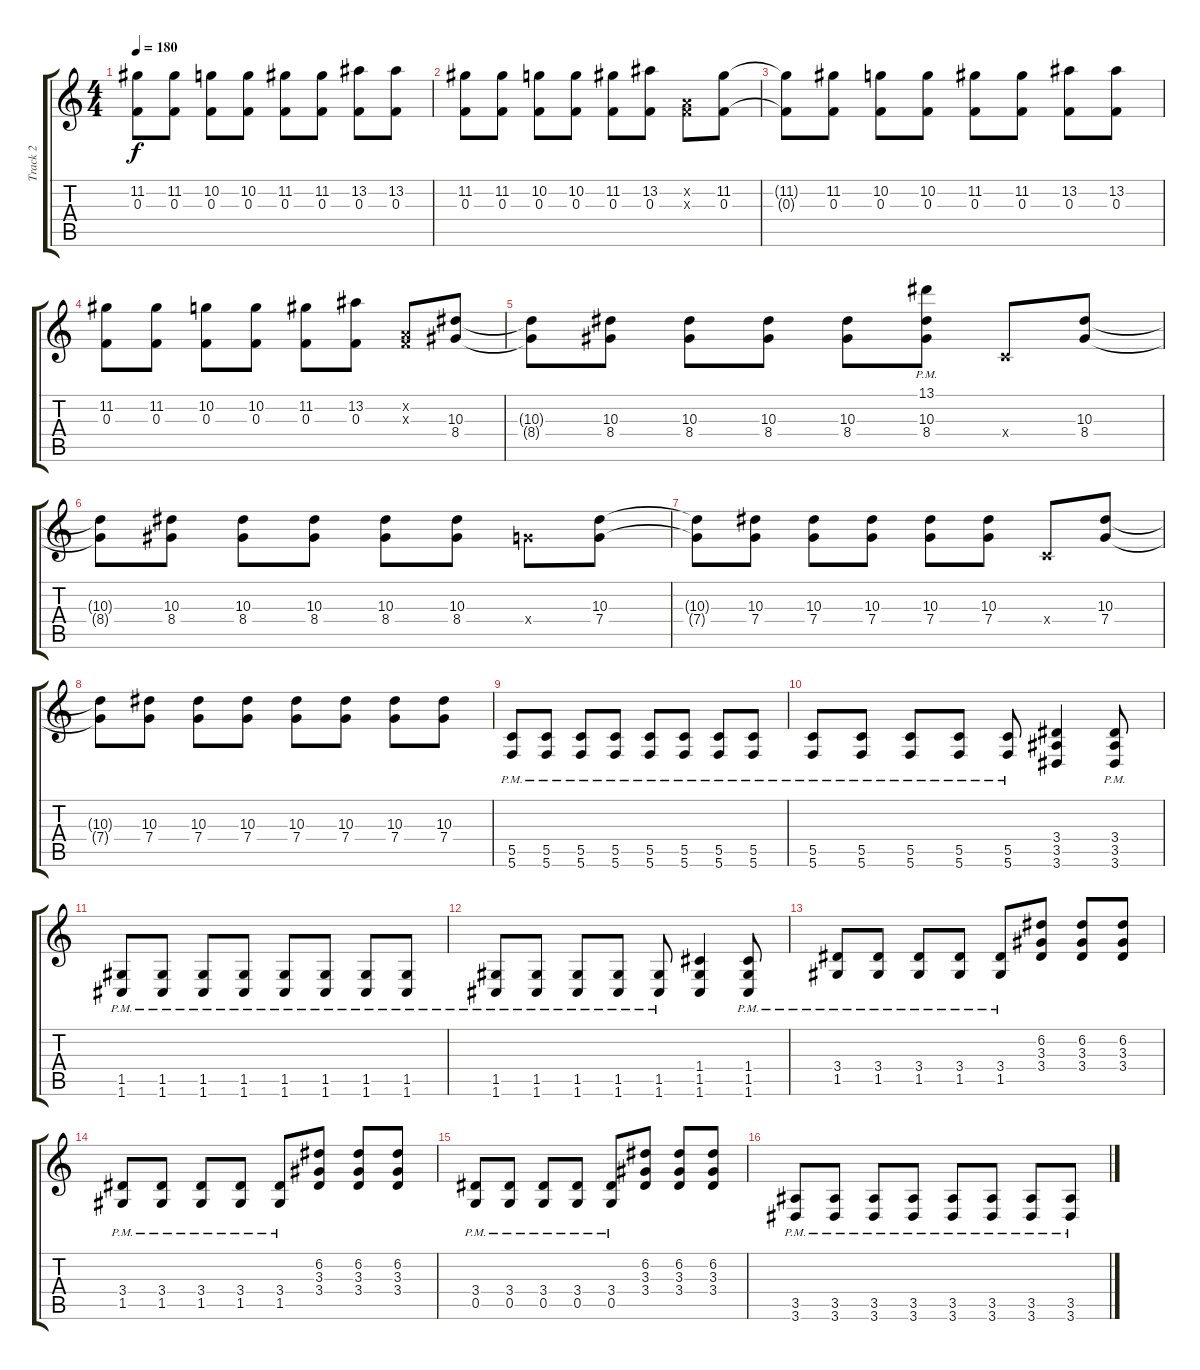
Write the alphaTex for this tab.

\track ("Track 2" "Track 2") {instrument overdrivenguitar}
\staff {score tabs}
\tuning (D4 A3 F3 C3 G2 C2) {hide}
\ts (4 4)
\tempo 180
\clef g2
\ks c
(11.2{t} 0.3{t}).8{dy f} (11.2 0.3).8 (10.2 0.3).8 (10.2 0.3).8 (11.2 0.3).8 (11.2 0.3).8 (13.2 0.3).8 (13.2 0.3).8 |
(11.2 0.3).8 (11.2 0.3).8 (10.2 0.3).8 (10.2 0.3).8 (11.2 0.3).8 (13.2 0.3).8 (0.2{x} 0.3{x}).8 (11.2 0.3).8 |
(11.2{t} 0.3{t}).8 (11.2 0.3).8 (10.2 0.3).8 (10.2 0.3).8 (11.2 0.3).8 (11.2 0.3).8 (13.2 0.3).8 (13.2 0.3).8 |
(11.2 0.3).8 (11.2 0.3).8 (10.2 0.3).8 (10.2 0.3).8 (11.2 0.3).8 (13.2 0.3).8 (0.2{x} 0.3{x}).8 (10.3 8.4).8 |
(10.3{t} 8.4{t}).8 (10.3 8.4).8 (10.3 8.4).8 (10.3 8.4).8 (10.3 8.4).8 (13.1{pm} 10.3 8.4).8 0.4{x}.8 (10.3 8.4).8 |
(10.3{t} 8.4{t}).8 (10.3 8.4).8 (10.3 8.4).8 (10.3 8.4).8 (10.3 8.4).8 (10.3 8.4).8 7.4{x}.8 (10.3 7.4).8 |
(10.3{t} 7.4{t}).8 (10.3 7.4).8 (10.3 7.4).8 (10.3 7.4).8 (10.3 7.4).8 (10.3 7.4).8 0.4{x}.8 (10.3 7.4).8 |
(10.3{t} 7.4{t}).8 (10.3 7.4).8 (10.3 7.4).8 (10.3 7.4).8 (10.3 7.4).8 (10.3 7.4).8 (10.3 7.4).8 (10.3 7.4).8 |
(5.5{pm} 5.6{pm}).8 (5.5{pm} 5.6{pm}).8 (5.5{pm} 5.6{pm}).8 (5.5{pm} 5.6{pm}).8 (5.5{pm} 5.6{pm}).8 (5.5{pm} 5.6{pm}).8 (5.5{pm} 5.6{pm}).8 (5.5{pm} 5.6{pm}).8 |
(5.5{pm} 5.6{pm}).8 (5.5{pm} 5.6{pm}).8 (5.5{pm} 5.6{pm}).8 (5.5{pm} 5.6{pm}).8 (5.5{pm} 5.6{pm}).8 (3.4 3.5 3.6).4 (3.4 3.5{pm} 3.6{pm}).8 |
(1.5{pm} 1.6{pm}).8 (1.5{pm} 1.6{pm}).8 (1.5{pm} 1.6{pm}).8 (1.5{pm} 1.6{pm}).8 (1.5{pm} 1.6{pm}).8 (1.5{pm} 1.6{pm}).8 (1.5{pm} 1.6{pm}).8 (1.5{pm} 1.6{pm}).8 |
(1.5{pm} 1.6{pm}).8 (1.5{pm} 1.6{pm}).8 (1.5{pm} 1.6{pm}).8 (1.5{pm} 1.6{pm}).8 (1.5{pm} 1.6{pm}).8 (1.4 1.5 1.6).4 (1.4 1.5{pm} 1.6{pm}).8 |
(3.4{pm} 1.5{pm}).8 (3.4{pm} 1.5{pm}).8 (3.4{pm} 1.5{pm}).8 (3.4{pm} 1.5{pm}).8 (3.4{pm} 1.5{pm}).8 (6.2 3.3 3.4).8 (6.2 3.3 3.4).8 (6.2 3.3 3.4).8 |
(3.4{pm} 1.5{pm}).8 (3.4{pm} 1.5{pm}).8 (3.4{pm} 1.5{pm}).8 (3.4{pm} 1.5{pm}).8 (3.4{pm} 1.5{pm}).8 (6.2 3.3 3.4).8 (6.2 3.3 3.4).8 (6.2 3.3 3.4).8 |
(3.4{pm} 0.5{pm}).8 (3.4{pm} 0.5{pm}).8 (3.4{pm} 0.5{pm}).8 (3.4{pm} 0.5{pm}).8 (3.4{pm} 0.5{pm}).8 (6.2 3.3 3.4).8 (6.2 3.3 3.4).8 (6.2 3.3 3.4).8 |
(3.5{pm} 3.6{pm}).8 (3.5{pm} 3.6{pm}).8 (3.5{pm} 3.6{pm}).8 (3.5{pm} 3.6{pm}).8 (3.5{pm} 3.6{pm}).8 (3.5{pm} 3.6{pm}).8 (3.5{pm} 3.6{pm}).8 (3.5{pm} 3.6{pm}).8
